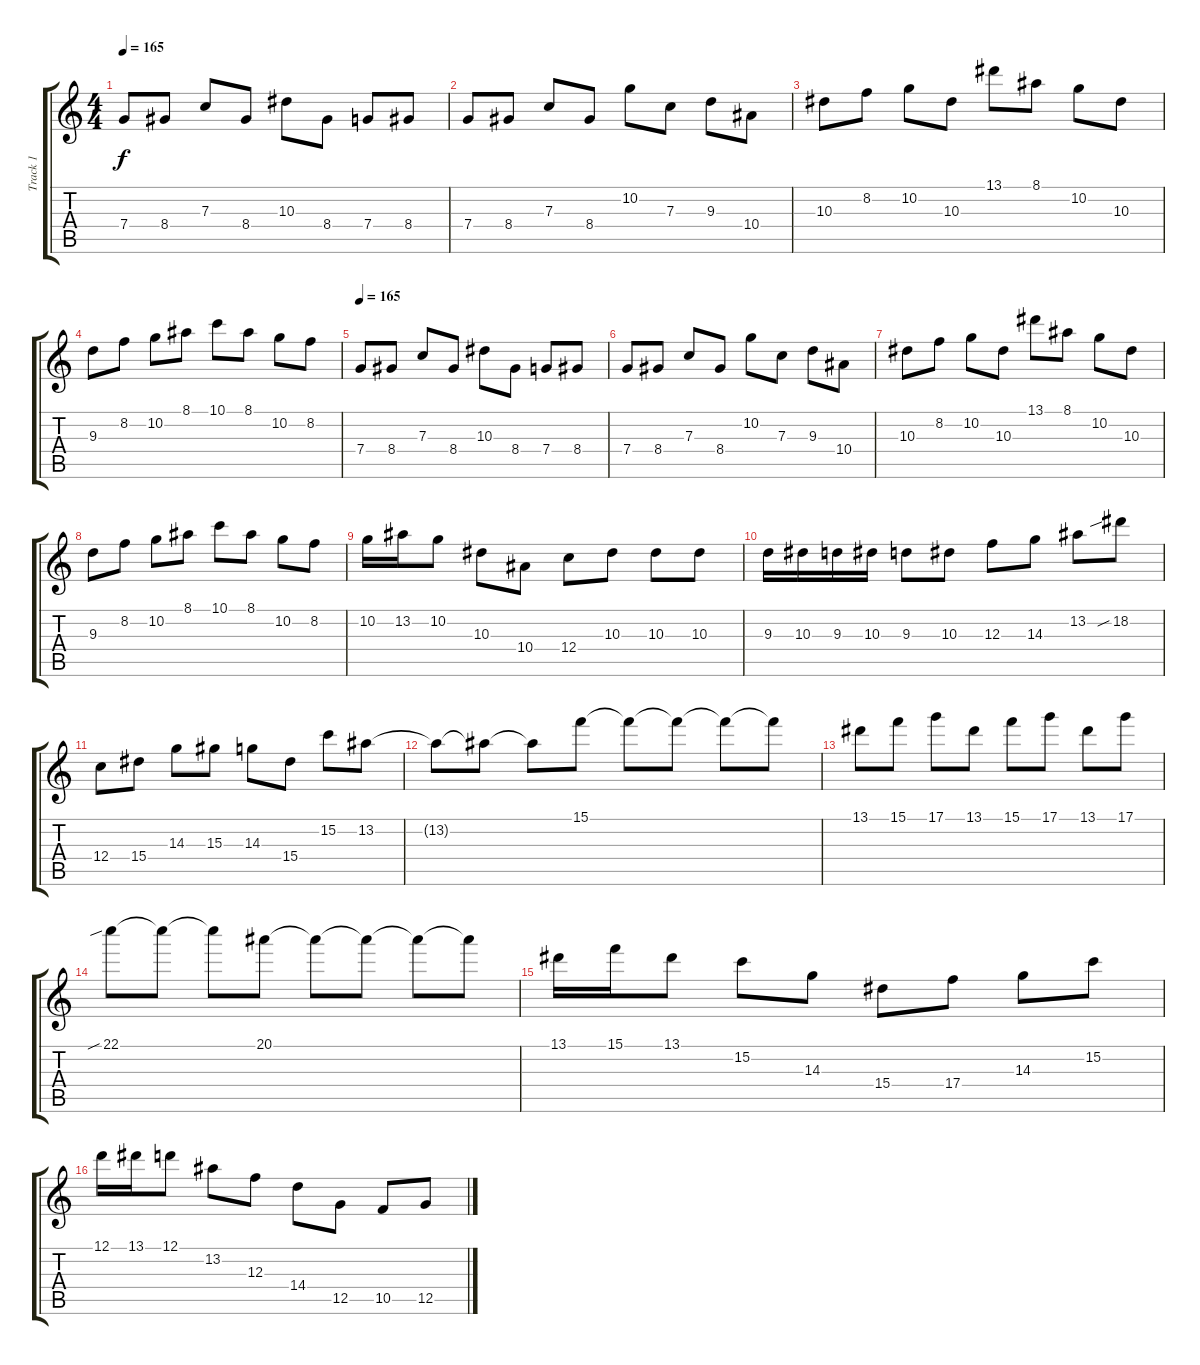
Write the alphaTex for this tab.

\track ("Track 1" "Track 1") {instrument distortionguitar}
\staff {score tabs}
\tuning (D4 A3 F3 C3 G2 C2) {hide}
\ts (4 4)
\tempo 165
\clef g2
\ks c
7.4.8{dy f} 8.4.8 7.3.8 8.4.8 10.3.8 8.4.8 7.4.8 8.4.8 |
7.4.8 8.4.8 7.3.8 8.4.8 10.2.8 7.3.8 9.3.8 10.4.8 |
10.3.8 8.2.8 10.2.8 10.3.8 13.1.8 8.1.8 10.2.8 10.3.8 |
9.3.8 8.2.8 10.2.8 8.1.8 10.1.8 8.1.8 10.2.8 8.2.8 |
\tempo 165
7.4.8 8.4.8 7.3.8 8.4.8 10.3.8 8.4.8 7.4.8 8.4.8 |
7.4.8 8.4.8 7.3.8 8.4.8 10.2.8 7.3.8 9.3.8 10.4.8 |
10.3.8 8.2.8 10.2.8 10.3.8 13.1.8 8.1.8 10.2.8 10.3.8 |
9.3.8 8.2.8 10.2.8 8.1.8 10.1.8 8.1.8 10.2.8 8.2.8 |
10.2.16 13.2.16 10.2.8 10.3.8 10.4.8 12.4.8 10.3.8 10.3.8 10.3.8 |
9.3.16 10.3.16 9.3.16 10.3.16 9.3.8 10.3.8 12.3.8 14.3.8 13.2.8 18.2{sib}.8 |
12.4.8 15.4.8 14.3.8 15.3.8 14.3.8 15.4.8 15.2.8 13.2.8 |
13.2{t}.8 13.2{t}.8 13.2{t}.8 15.1.8 15.1{t}.8 15.1{t}.8 15.1{t}.8 15.1{t}.8 |
13.1.8 15.1.8 17.1.8 13.1.8 15.1.8 17.1.8 13.1.8 17.1.8 |
22.1{sib}.8 22.1{t}.8 22.1{t}.8 20.1.8 20.1{t}.8 20.1{t}.8 20.1{t}.8 20.1{t}.8 |
13.1.16 15.1.16 13.1.8 15.2.8 14.3.8 15.4.8 17.4.8 14.3.8 15.2.8 |
12.1.16 13.1.16 12.1.8 13.2.8 12.3.8 14.4.8 12.5.8 10.5.8 12.5.8
